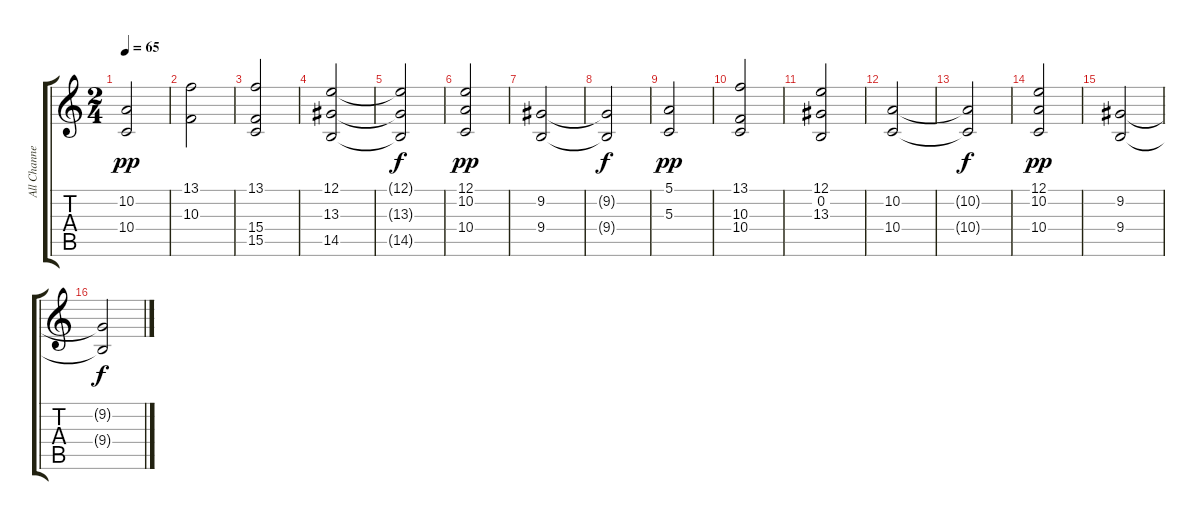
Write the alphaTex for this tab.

\track ("All Channels*merged" "All Channe") {instrument stringensemble2}
\staff {score tabs}
\tuning (E4 B3 G3 D3 A2 E2) {hide}
\ts (2 4)
\tempo 65
\clef g2
\ks c
(10.2 10.4).2{dy pp} |
(13.1 10.3).2 |
(13.1 15.4 15.5).2 |
(12.1 13.3 14.5).2 |
(12.1{t} 13.3{t} 14.5{t}).2{dy f} |
(12.1 10.2 10.4).2{dy pp instrument stringensemble2} |
(9.2 9.4).2 |
(9.2{t} 9.4{t}).2{dy f} |
(5.1 5.3).2{dy pp} |
(13.1 10.3 10.4).2 |
(12.1 0.2 13.3).2 |
(10.2 10.4).2 |
(10.2{t} 10.4{t}).2{dy f} |
(12.1 10.2 10.4).2{dy pp} |
(9.2 9.4).2 |
(9.2{t} 9.4{t}).2{dy f}
